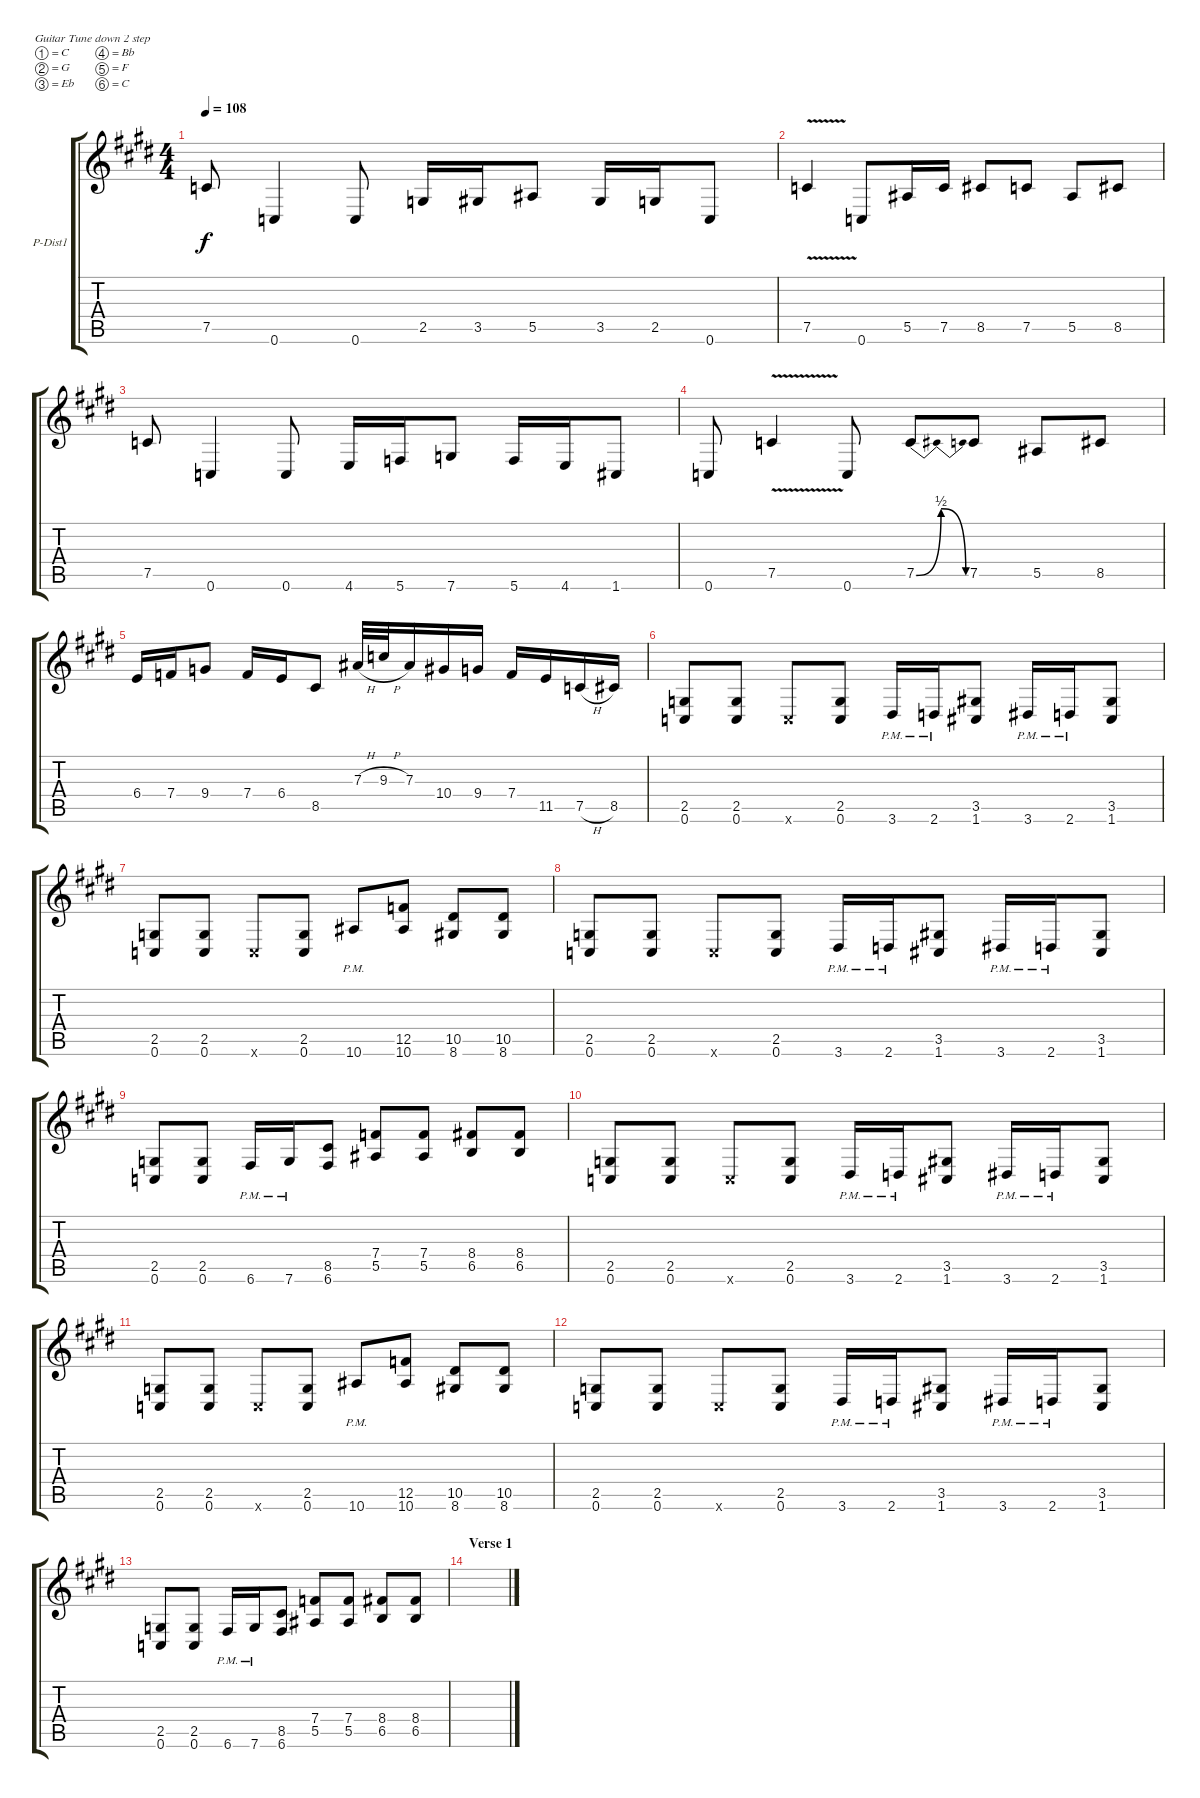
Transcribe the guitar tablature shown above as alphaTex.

\defaultSystemsLayout 4
\bracketExtendMode groupsimilarinstruments
\firstSystemTrackNameOrientation horizontal
\otherSystemsTrackNameOrientation horizontal
\track ("Petrucci Dist 1" "P-Dist1") {instrument distortionguitar}
\staff {score tabs}
\tuning (C4 G3 Eb3 Bb2 F2 C2)
\ts (4 4)
\tempo 108
\clef g2
\ks e
7.5.8{dy f} 0.6.4 0.6.8 2.5.16 3.5.16 5.5.8 3.5.16 2.5.16 0.6.8 |
7.5{v}.4 0.6.8 5.5.16 7.5.16 8.5.8 7.5.8 5.5.8 8.5.8 |
7.5.8 0.6.4 0.6.8 4.6.16 5.6.16 7.6.8 5.6.16 4.6.16 1.6.8 |
0.6.8 7.5{v}.4 0.6.8 7.5{be (bendrelease 0 0 30.599999999999998 2 30.599999999999998 2 59.4 0)}.8 7.5.8 5.5.8 8.5.8 |
6.4.16 7.4.16 9.4.8 7.4.16 6.4.16 8.5.8 7.3{h}.32 9.3{h}.32 7.3.16 10.4.16 9.4.16 7.4.16 11.5.16 7.5{h}.16 8.5.16 |
(0.6 2.5).8 (0.6 2.5).8 0.6{x}.8 (0.6 2.5).8 3.6{pm}.16 2.6{pm}.16 (1.6 3.5).8 3.6{pm}.16 2.6{pm}.16 (1.6 3.5).8 |
(0.6 2.5).8 (0.6 2.5).8 0.6{x}.8 (0.6 2.5).8 10.6{pm}.8 (10.6 12.5).8 (8.6 10.5).8 (8.6 10.5).8 |
(0.6 2.5).8 (0.6 2.5).8 0.6{x}.8 (0.6 2.5).8 3.6{pm}.16 2.6{pm}.16 (1.6 3.5).8 3.6{pm}.16 2.6{pm}.16 (1.6 3.5).8 |
(0.6 2.5).8 (0.6 2.5).8 6.6{pm}.16 7.6{pm}.16 (6.6 8.5).8 (5.5 7.4).8 (5.5 7.4).8 (6.5 8.4).8 (6.5 8.4).8 |
(0.6 2.5).8 (0.6 2.5).8 0.6{x}.8 (0.6 2.5).8 3.6{pm}.16 2.6{pm}.16 (1.6 3.5).8 3.6{pm}.16 2.6{pm}.16 (1.6 3.5).8 |
(0.6 2.5).8 (0.6 2.5).8 0.6{x}.8 (0.6 2.5).8 10.6{pm}.8 (10.6 12.5).8 (8.6 10.5).8 (8.6 10.5).8 |
(0.6 2.5).8 (0.6 2.5).8 0.6{x}.8 (0.6 2.5).8 3.6{pm}.16 2.6{pm}.16 (1.6 3.5).8 3.6{pm}.16 2.6{pm}.16 (1.6 3.5).8 |
(0.6 2.5).8 (0.6 2.5).8 6.6{pm}.16 7.6{pm}.16 (6.6 8.5).8 (5.5 7.4).8 (5.5 7.4).8 (6.5 8.4).8 (6.5 8.4).8 |
\section ("" "Verse 1")
